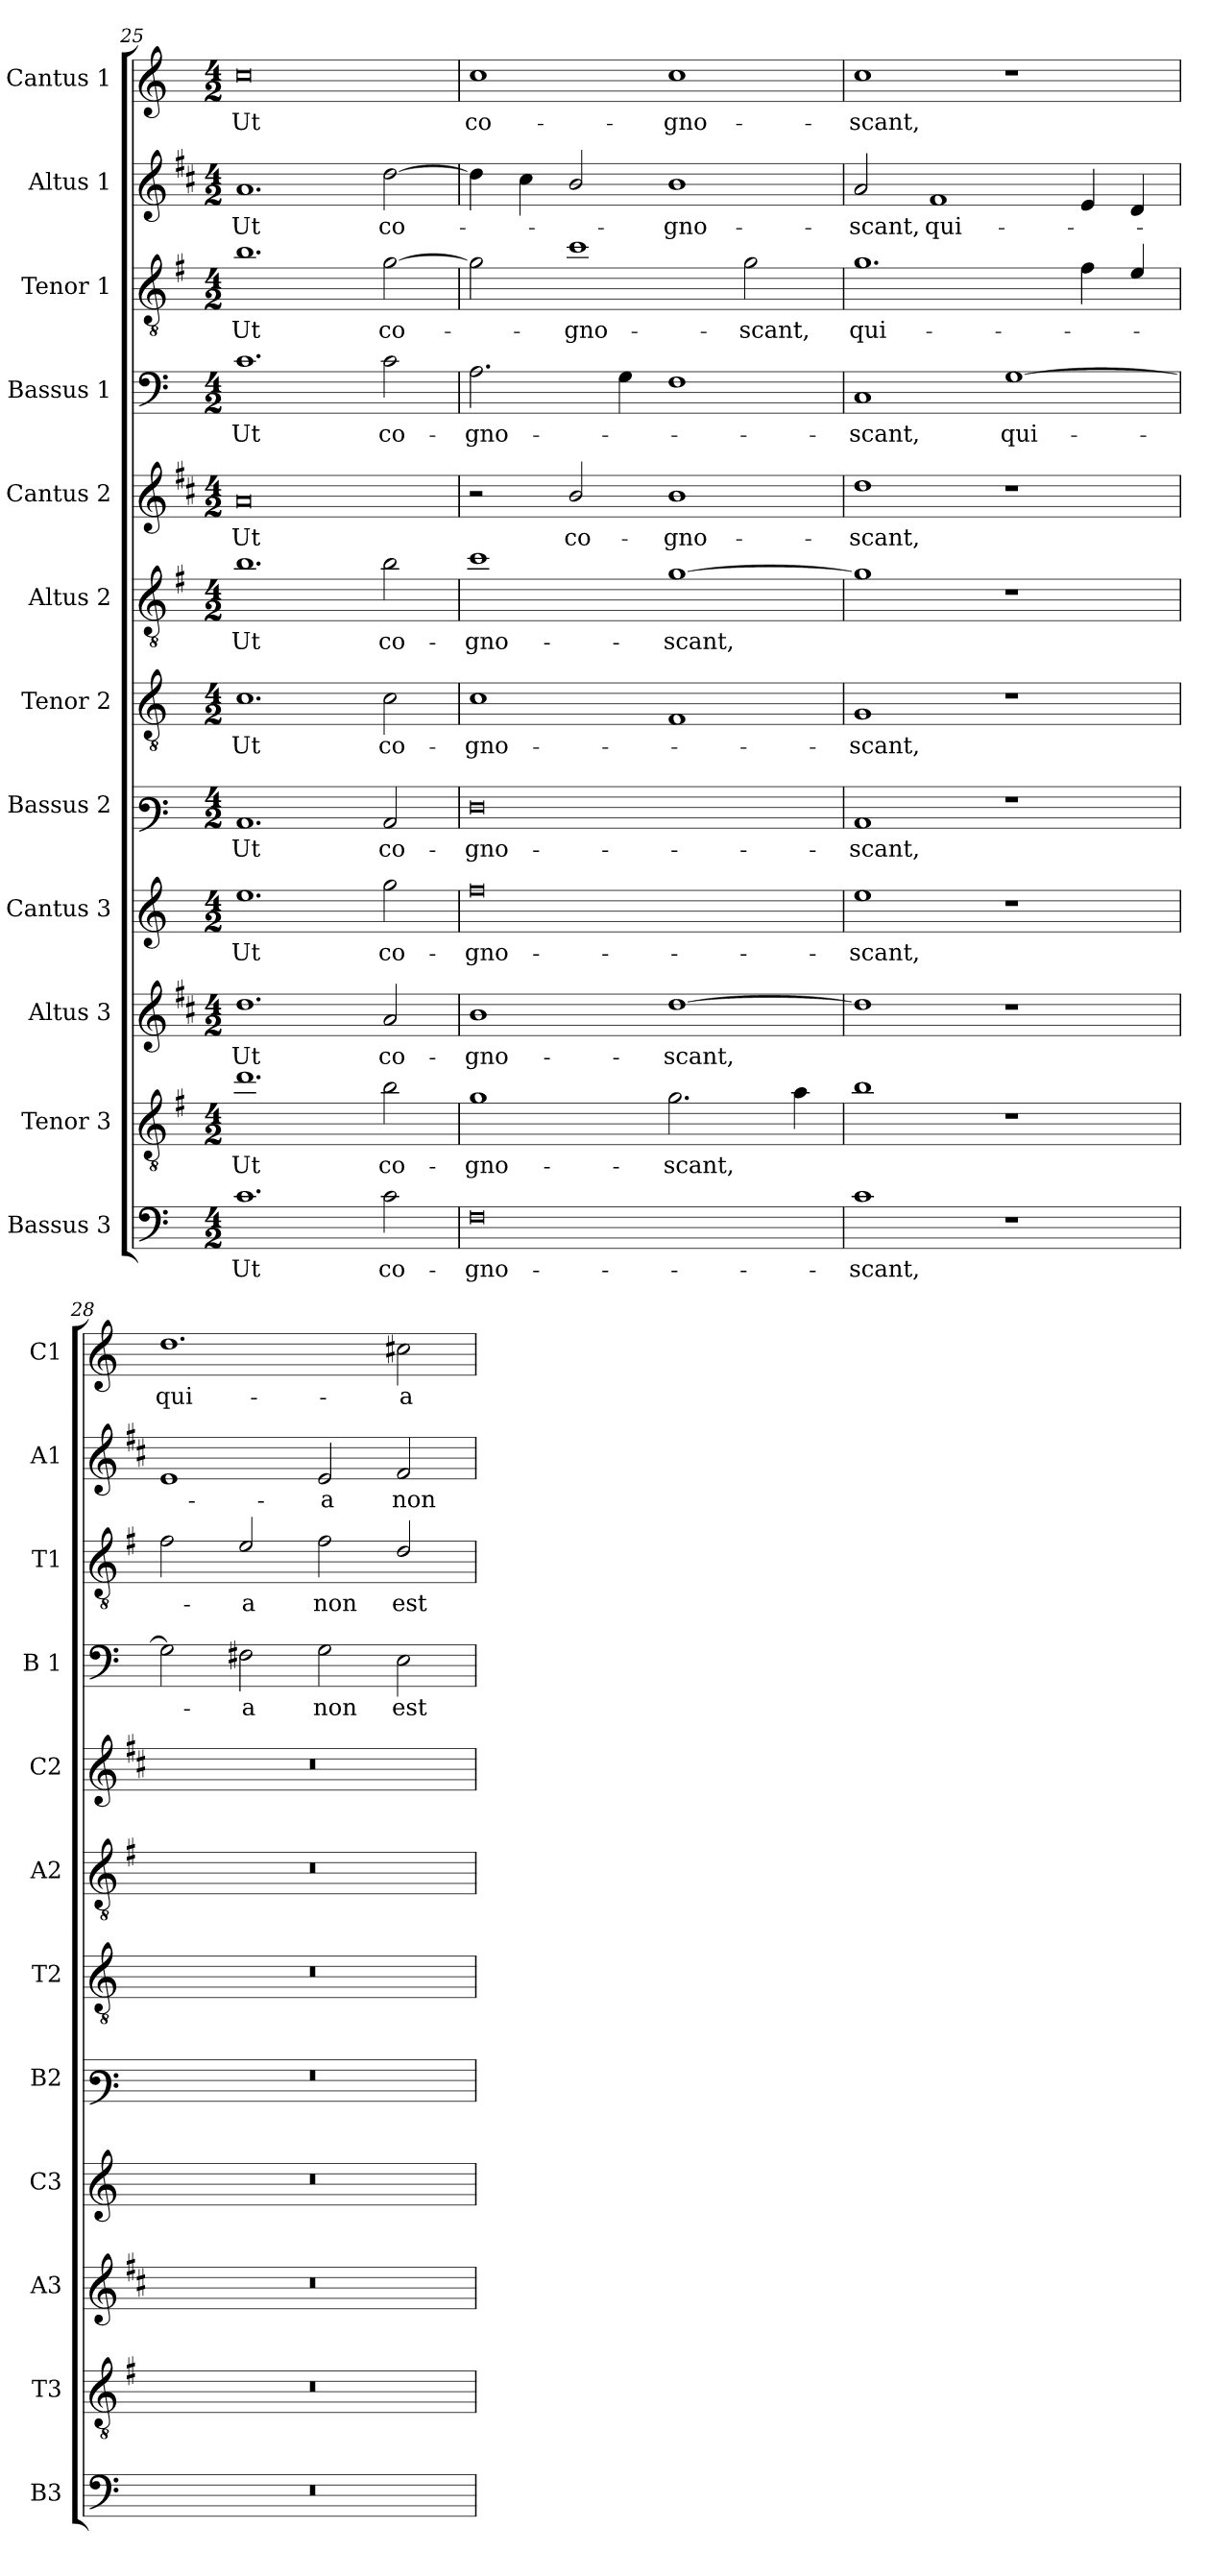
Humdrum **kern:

**kern	**text	**kern	**text	**kern	**text	**kern	**text	**kern	**text	**kern	**text	**kern	**text	**kern	**text	**kern	**text	**kern	**text	**kern	**text	**kern	**text
*part12	*part12	*part11	*part11	*part10	*part10	*part9	*part9	*part8	*part8	*part7	*part7	*part6	*part6	*part5	*part5	*part4	*part4	*part3	*part3	*part2	*part2	*part1	*part1
*staff12	*staff12	*staff11	*staff11	*staff10	*staff10	*staff9	*staff9	*staff8	*staff8	*staff7	*staff7	*staff6	*staff6	*staff5	*staff5	*staff4	*staff4	*staff3	*staff3	*staff2	*staff2	*staff1	*staff1
*I"Bassus 3	*	*I"Tenor 3	*	*I"Altus 3	*	*I"Cantus 3	*	*I"Bassus 2	*	*I"Tenor 2	*	*I"Altus 2	*	*I"Cantus 2	*	*I"Bassus 1	*	*I"Tenor 1	*	*I"Altus 1	*	*I"Cantus 1	*
*I'B3	*	*I'T3	*	*I'A3	*	*I'C3	*	*I'B2	*	*I'T2	*	*I'A2	*	*I'C2	*	*I'B 1	*	*I'T1	*	*I'A1	*	*I'C1	*
!!LO:LB:g=z
*clefF4	*	*clefGv2	*	*clefG2	*	*clefG2	*	*clefF3	*	*clefGv2	*	*clefGv2	*	*clefG2	*	*clefF4	*	*clefGv2	*	*clefG2	*	*clefG2	*
*	*	*ITrd4c7	*	*ITrd1c2	*	*	*	*	*	*	*	*ITrd4c7	*	*ITrd1c2	*	*	*	*ITrd4c7	*	*ITrd1c2	*	*	*
*k[]	*	*k[]	*	*k[]	*	*k[]	*	*k[]	*	*k[]	*	*k[]	*	*k[]	*	*k[]	*	*k[]	*	*k[]	*	*k[]	*
*C:	*	*C:	*	*C:	*	*C:	*	*C:	*	*C:	*	*C:	*	*C:	*	*C:	*	*C:	*	*C:	*	*C:	*
*M4/2	*	*M4/2	*	*M4/2	*	*M4/2	*	*M4/2	*	*M4/2	*	*M4/2	*	*M4/2	*	*M4/2	*	*M4/2	*	*M4/2	*	*M4/2	*
=25	=25	=25	=25	=25	=25	=25	=25	=25	=25	=25	=25	=25	=25	=25	=25	=25	=25	=25	=25	=25	=25	=25	=25
!	!LO:LY:b	!	!LO:LY:b	!	!LO:LY:b	!	!LO:LY:b	!	!LO:LY:b	!	!LO:LY:b	!	!LO:LY:b	!	!LO:LY:b	!	!LO:LY:b	!	!LO:LY:b	!	!LO:LY:b	!	!LO:LY:b
1.c	Ut	1.g	Ut	1.cc	Ut	1.ee	Ut	1.C	Ut	1.c	Ut	1.e	Ut	0g	Ut	1.c	Ut	1.e	Ut	1.g	Ut	0cc	Ut
!	!LO:LY:b	!	!LO:LY:b	!	!LO:LY:b	!	!LO:LY:b	!	!LO:LY:b	!	!LO:LY:b	!	!LO:LY:b	!	!	!	!LO:LY:b	!	!LO:LY:b	!	!LO:LY:b	!	!
2c\	co-	2e\	co-	2g/	co-	2gg\	co-	2C/	co-	2c\	co-	2e\	co-	.	.	2c\	co-	[2c\	co-	[2cc\	co-	.	.
=26	=26	=26	=26	=26	=26	=26	=26	=26	=26	=26	=26	=26	=26	=26	=26	=26	=26	=26	=26	=26	=26	=26	=26
!	!LO:LY:b	!	!LO:LY:b	!	!LO:LY:b	!	!LO:LY:b	!	!LO:LY:b	!	!LO:LY:b	!	!LO:LY:b	!	!	!	!LO:LY:b	!	!	!	!	!	!LO:LY:b
0F	-gno-	1c	-gno-	1a	-gno-	0ff	-gno-	0F	-gno-	1c	-gno-	1f	-gno-	2r	.	2.A\	-gno-	2c\]	.	4cc\]	.	1cc	co-
.	.	.	.	.	.	.	.	.	.	.	.	.	.	.	.	.	.	.	.	4b\	.	.	.
!	!	!	!	!	!	!	!	!	!	!	!	!	!	!	!LO:LY:b	!	!	!	!LO:LY:b	!	!	!	!
.	.	.	.	.	.	.	.	.	.	.	.	.	.	2a/	co-	.	.	1f	-gno-	2a/	.	.	.
.	.	.	.	.	.	.	.	.	.	.	.	.	.	.	.	4G\	.	.	.	.	.	.	.
!	!	!	!LO:LY:b	!	!LO:LY:b	!	!	!	!	!	!	!	!LO:LY:b	!	!LO:LY:b	!	!	!	!	!	!LO:LY:b	!	!LO:LY:b
.	.	2.c\	-scant,	[1cc	-scant,	.	.	.	.	1F	.	[1c	-scant,	1a	-gno-	1F	.	.	.	1a	-gno-	1cc	-gno-
!	!	!	!	!	!	!	!	!	!	!	!	!	!	!	!	!	!	!	!LO:LY:b	!	!	!	!
.	.	.	.	.	.	.	.	.	.	.	.	.	.	.	.	.	.	2c\	-scant,	.	.	.	.
.	.	4d\	.	.	.	.	.	.	.	.	.	.	.	.	.	.	.	.	.	.	.	.	.
=27	=27	=27	=27	=27	=27	=27	=27	=27	=27	=27	=27	=27	=27	=27	=27	=27	=27	=27	=27	=27	=27	=27	=27
!	!LO:LY:b	!	!	!	!	!	!LO:LY:b	!	!LO:LY:b	!	!LO:LY:b	!	!	!	!LO:LY:b	!	!LO:LY:b	!	!LO:LY:b	!	!LO:LY:b	!	!LO:LY:b
1c	-scant,	1e	.	1cc]	.	1ee	-scant,	1C	-scant,	1G	-scant,	1c]	.	1cc	-scant,	1C	-scant,	1.c	qui-	2g/	-scant,	1cc	-scant,
!	!	!	!	!	!	!	!	!	!	!	!	!	!	!	!	!	!	!	!	!	!LO:LY:b	!	!
.	.	.	.	.	.	.	.	.	.	.	.	.	.	.	.	.	.	.	.	1e	qui-	.	.
!	!	!	!	!	!	!	!	!	!	!	!	!	!	!	!	!	!LO:LY:b	!	!	!	!	!	!
1r	.	1r	.	1r	.	1r	.	1r	.	1r	.	1r	.	1r	.	[1G	qui-	.	.	.	.	1r	.
.	.	.	.	.	.	.	.	.	.	.	.	.	.	.	.	.	.	4B\	.	4d/	.	.	.
.	.	.	.	.	.	.	.	.	.	.	.	.	.	.	.	.	.	4A/	.	4c/	.	.	.
=28	=28	=28	=28	=28	=28	=28	=28	=28	=28	=28	=28	=28	=28	=28	=28	=28	=28	=28	=28	=28	=28	=28	=28
!	!	!	!	!	!	!	!	!	!	!	!	!	!	!	!	!	!	!	!	!	!	!	!LO:LY:b
0r	.	0r	.	0r	.	0r	.	0r	.	0r	.	0r	.	0r	.	2G\]	.	2B\	.	1d	.	1.dd	qui-
!	!	!	!	!	!	!	!	!	!	!	!	!	!	!	!	!	!LO:LY:b	!	!LO:LY:b	!	!	!	!
.	.	.	.	.	.	.	.	.	.	.	.	.	.	.	.	2F#X\	-a	2A/	-a	.	.	.	.
!	!	!	!	!	!	!	!	!	!	!	!	!	!	!	!	!	!LO:LY:b	!	!LO:LY:b	!	!LO:LY:b	!	!
.	.	.	.	.	.	.	.	.	.	.	.	.	.	.	.	2G\	non	2B\	non	2d/	-a	.	.
!	!	!	!	!	!	!	!	!	!	!	!	!	!	!	!	!	!LO:LY:b	!	!LO:LY:b	!	!LO:LY:b	!	!LO:LY:b
.	.	.	.	.	.	.	.	.	.	.	.	.	.	.	.	2E\	est	2G/	est	2e/	non	2cc#X\	-a
=	=	=	=	=	=	=	=	=	=	=	=	=	=	=	=	=	=	=	=	=	=	=	=
*-	*-	*-	*-	*-	*-	*-	*-	*-	*-	*-	*-	*-	*-	*-	*-	*-	*-	*-	*-	*-	*-	*-	*-
